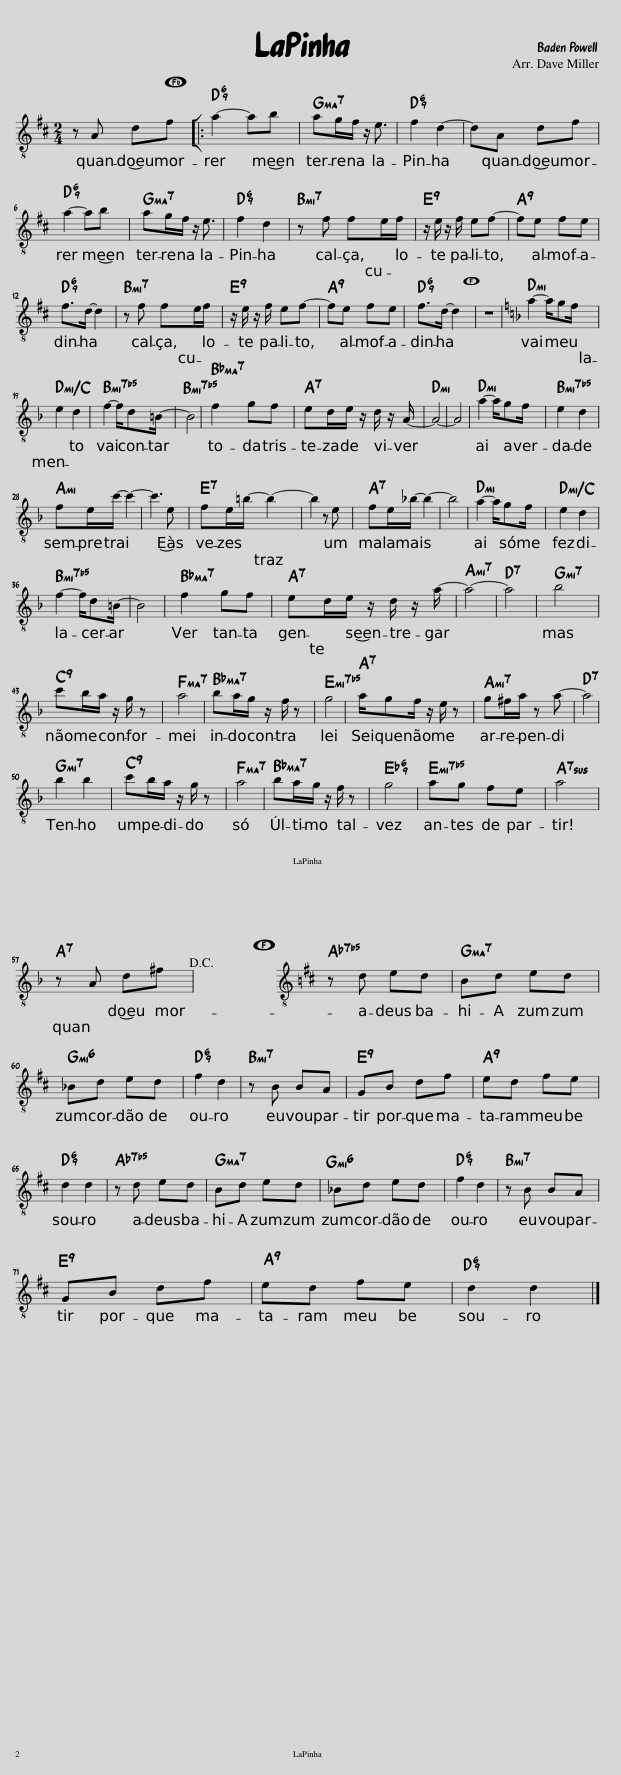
X:1
L:1/8
M:2/4
I:linebreak $
K:D
V:1 treble-8
V:1
 z A df |:S a2- ab | ag/f/ z/ e3/2 | f2 d2- | dA df |$ %5
 a2- ab | ag/f/ z/ e3/2 | f2 d2 | z f fe/f/ | z/ e/ z/ f/ ef- | %10
 fe fe |$ f>d- d2 | z f fe/f/ | z/ e/ z/ f/ ef- | fe fe | %15
 f>d- d2 |O z4 |[K:F] a2- a/gf/ |$ e2 d2 | f2- f/d=B/- | %20
 B4 | f2 gf | ed/e/ z/ d/ z/ A/- | A4- | A4 | %25
 a2- a/gf/ | e2 d2 |$ fe/c'/- c'2- | c'3 e | fe/=b/- b2- | %30
 b2 z e | fe/_b/- b2- | b4 | a2- a/gf/ | e2 d2 |$ %35
 f2- f/d=B/- | B4 | f2 gf | ed/e/ z/ d/ z/ a/- | a4- | %40
 a4 | b4 |$ c'b/a/ z/ g/ z | a4 | ba/g/ z/ f/ z | %45
 g4 | a/gf/ z/ e/ z | g^f/a/ z a- | a4 |$ b2 b2 | %50
 c'b/a/ z/ g/ z | a4 | ba/g/ z/ f/ z | g4 | ag fe | %55
 a4 |$ z A d^f!D.C.! |[K:D]O z d ed | Bd ed |$ _Bd ed | %60
 f2 d2 | z B BA | GB df | ed fe |$ d2 d2 | %65
 z d ed | Bd ed | _Bd ed | f2 d2 | z B BA |$ %70
 GB df | ed fe | d2 d2 |] %73
